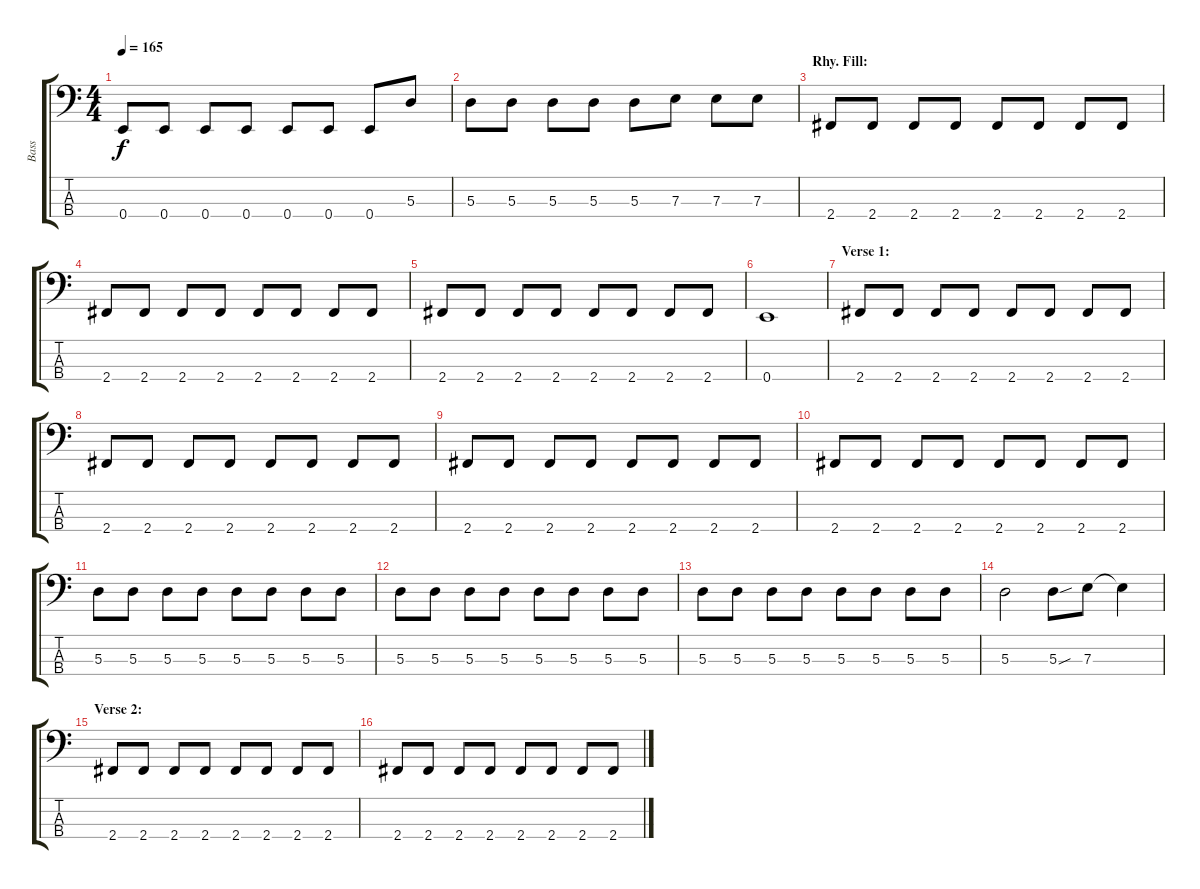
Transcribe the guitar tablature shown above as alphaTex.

\track ("Bass" "Bass") {instrument electricbassfinger}
\staff {score tabs}
\tuning (G2 D2 A1 E1) {hide}
\ts (4 4)
\tempo 165
\clef f4
\ks c
0.4.8{dy f} 0.4.8 0.4.8 0.4.8 0.4.8 0.4.8 0.4.8 5.3.8 |
5.3.8 5.3.8 5.3.8 5.3.8 5.3.8 7.3.8 7.3.8 7.3.8 |
\section ("" "Rhy. Fill:")
2.4.8 2.4.8 2.4.8 2.4.8 2.4.8 2.4.8 2.4.8 2.4.8 |
2.4.8 2.4.8 2.4.8 2.4.8 2.4.8 2.4.8 2.4.8 2.4.8 |
2.4.8 2.4.8 2.4.8 2.4.8 2.4.8 2.4.8 2.4.8 2.4.8 |
0.4.1 |
\section ("" "Verse 1:")
2.4.8 2.4.8 2.4.8 2.4.8 2.4.8 2.4.8 2.4.8 2.4.8 |
2.4.8 2.4.8 2.4.8 2.4.8 2.4.8 2.4.8 2.4.8 2.4.8 |
2.4.8 2.4.8 2.4.8 2.4.8 2.4.8 2.4.8 2.4.8 2.4.8 |
2.4.8 2.4.8 2.4.8 2.4.8 2.4.8 2.4.8 2.4.8 2.4.8 |
5.3.8 5.3.8 5.3.8 5.3.8 5.3.8 5.3.8 5.3.8 5.3.8 |
5.3.8 5.3.8 5.3.8 5.3.8 5.3.8 5.3.8 5.3.8 5.3.8 |
5.3.8 5.3.8 5.3.8 5.3.8 5.3.8 5.3.8 5.3.8 5.3.8 |
5.3.2 5.3{sou}.8 7.3.8 7.3{t}.4 |
\section ("" "Verse 2:")
2.4.8 2.4.8 2.4.8 2.4.8 2.4.8 2.4.8 2.4.8 2.4.8 |
2.4.8 2.4.8 2.4.8 2.4.8 2.4.8 2.4.8 2.4.8 2.4.8
